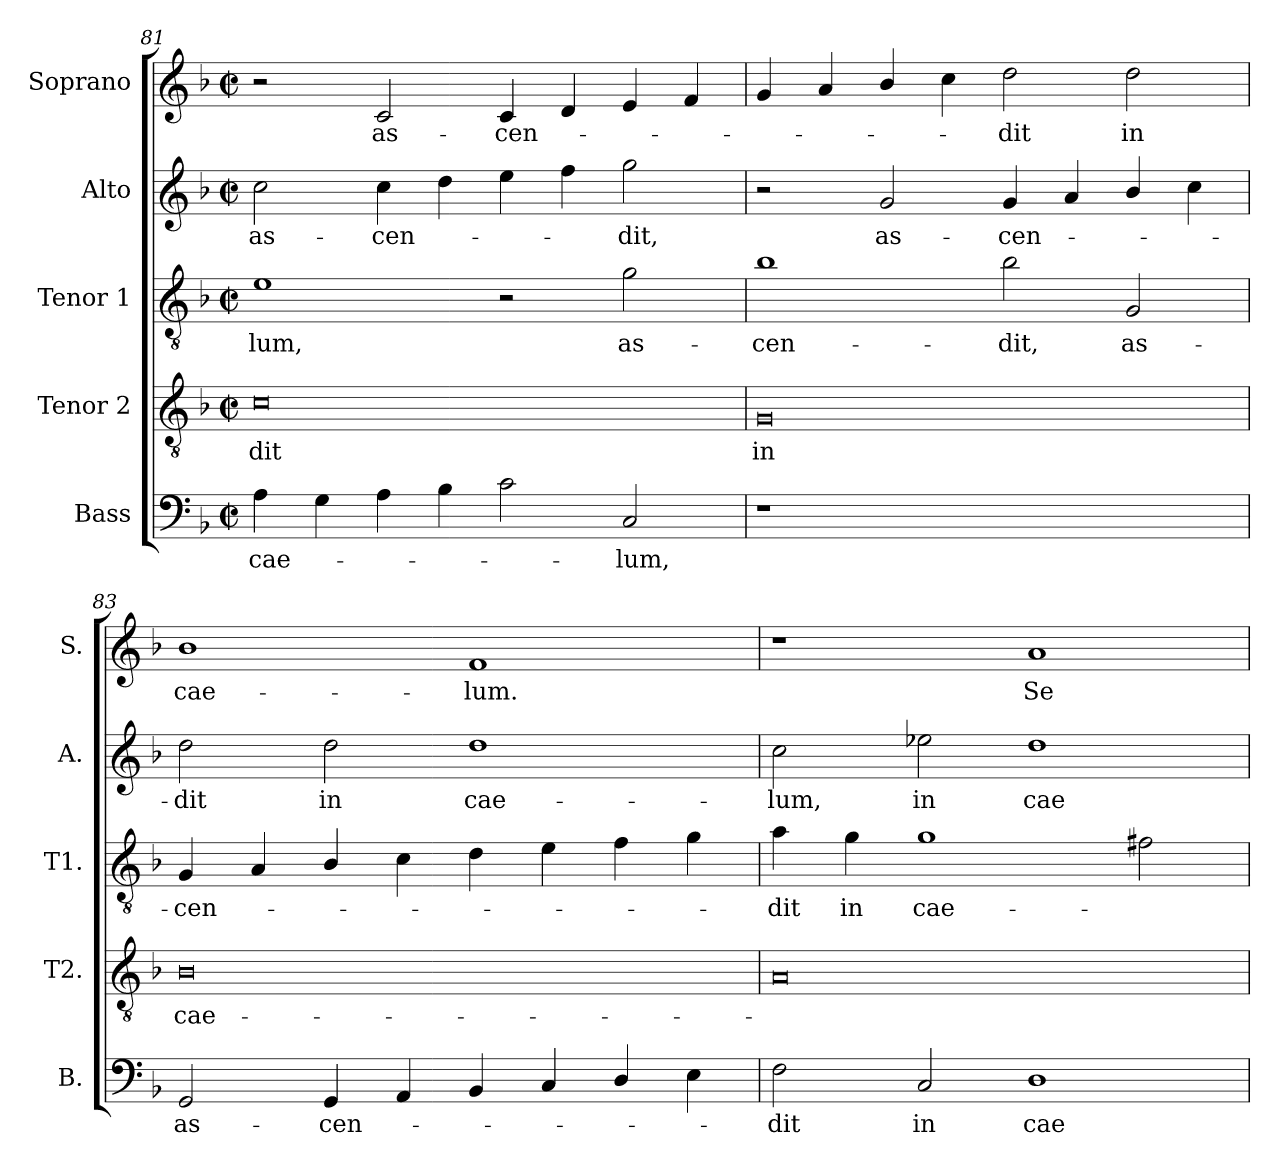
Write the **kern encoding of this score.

**kern	**text	**kern	**text	**kern	**text	**kern	**text	**kern	**text
*part5	*part5	*part4	*part4	*part3	*part3	*part2	*part2	*part1	*part1
*staff5	*staff5	*staff4	*staff4	*staff3	*staff3	*staff2	*staff2	*staff1	*staff1
*I"Bass	*	*I"Tenor 2	*	*I"Tenor 1	*	*I"Alto	*	*I"Soprano	*
*I'B.	*	*I'T2.	*	*I'T1.	*	*I'A.	*	*I'S.	*
*clefF4	*	*clefGv2	*	*clefGv2	*	*clefG2	*	*clefG2	*
*	*	*ITrd7c12	*	*ITrd7c12	*	*	*	*	*
*k[b-]	*	*k[b-]	*	*k[b-]	*	*k[b-]	*	*k[b-]	*
*F:	*	*F:	*	*F:	*	*F:	*	*F:	*
*M2/2	*	*M2/2	*	*M2/2	*	*M2/2	*	*M2/2	*
*met(c|)	*	*met(c|)	*	*met(c|)	*	*met(c|)	*	*met(c|)	*
=81	=81	=81	=81	=81	=81	=81	=81	=81	=81
!	!LO:LY:b:color=#000000	!	!	!	!	!	!	!	!
!	!	!	!LO:LY:b:color=#000000	!	!	!	!	!	!
!	!	!	!	!	!LO:LY:b:color=#000000	!	!	!	!
!	!	!	!	!	!	!	!LO:LY:b:color=#000000	!	!
4Ai\	cae-	0Ci	-dit	1Ei	-lum,	2cci\	as-	2r	.
4Gi\	.	.	.	.	.	.	.	.	.
!	!	!	!	!	!	!	!LO:LY:b:color=#000000	!	!
!	!	!	!	!	!	!	!	!	!LO:LY:b:color=#000000
4Ai\	.	.	.	.	.	4cci\	-cen-	2ci/	as-
4B-i\	.	.	.	.	.	4ddi\	.	.	.
!	!	!	!	!	!	!	!	!	!LO:LY:b:color=#000000
2ci\	.	.	.	2r	.	4eei\	.	4ci/	-cen-
.	.	.	.	.	.	4ffi\	.	4di/	.
!	!LO:LY:b:color=#000000	!	!	!	!	!	!	!	!
!	!	!	!	!	!LO:LY:b:color=#000000	!	!	!	!
!	!	!	!	!	!	!	!LO:LY:b:color=#000000	!	!
2Ci/	-lum,	.	.	2Gi\	as-	2ggi\	-dit,	4ei/	.
.	.	.	.	.	.	.	.	4fi/	.
=82	=82	=82	=82	=82	=82	=82	=82	=82	=82
!LO:N:vis=1	!	!	!	!	!	!	!	!	!
!	!	!	!LO:LY:b:color=#000000	!	!	!	!	!	!
!	!	!	!	!	!LO:LY:b:color=#000000	!	!	!	!
1r	.	0GGi	in	1B-i	-cen-	2r	.	4gi/	.
.	.	.	.	.	.	.	.	4ai/	.
!	!	!	!	!	!	!	!LO:LY:b:color=#000000	!	!
.	.	.	.	.	.	2gi/	as-	4b-i/	.
.	.	.	.	.	.	.	.	4cci\	.
!	!	!	!	!	!LO:LY:b:color=#000000	!	!	!	!
!	!	!	!	!	!	!	!LO:LY:b:color=#000000	!	!
!	!	!	!	!	!	!	!	!	!LO:LY:b:color=#000000
1ryy	.	.	.	2B-i\	-dit,	4gi/	-cen-	2ddi\	-dit
.	.	.	.	.	.	4ai/	.	.	.
!	!	!	!	!	!LO:LY:b:color=#000000	!	!	!	!
!	!	!	!	!	!	!	!	!	!LO:LY:b:color=#000000
.	.	.	.	2GGi/	as-	4b-i/	.	2ddi\	in
.	.	.	.	.	.	4cci\	.	.	.
=83	=83	=83	=83	=83	=83	=83	=83	=83	=83
!	!LO:LY:b:color=#000000	!	!	!	!	!	!	!	!
!	!	!	!LO:LY:b:color=#000000	!	!	!	!	!	!
!	!	!	!	!	!LO:LY:b:color=#000000	!	!	!	!
!	!	!	!	!	!	!	!LO:LY:b:color=#000000	!	!
!	!	!	!	!	!	!	!	!	!LO:LY:b:color=#000000
2GGi/	as-	0BB-i	cae-	4GGi/	-cen-	2ddi\	-dit	1b-i	cae-
.	.	.	.	4AAi/	.	.	.	.	.
!	!LO:LY:b:color=#000000	!	!	!	!	!	!	!	!
!	!	!	!	!	!	!	!LO:LY:b:color=#000000	!	!
4GGi/	-cen-	.	.	4BB-i/	.	2ddi\	in	.	.
4AAi/	.	.	.	4Ci\	.	.	.	.	.
!	!	!	!	!	!	!	!LO:LY:b:color=#000000	!	!
!	!	!	!	!	!	!	!	!	!LO:LY:b:color=#000000
4BB-i/	.	.	.	4Di\	.	1ddi	cae-	1fi	-lum.
4Ci/	.	.	.	4Ei\	.	.	.	.	.
4Di/	.	.	.	4Fi\	.	.	.	.	.
4Ei\	.	.	.	4Gi\	.	.	.	.	.
!!LO:LB:g=z
=84	=84	=84	=84	=84	=84	=84	=84	=84	=84
!	!LO:LY:b:color=#000000	!	!	!	!	!	!	!	!
!	!	!	!	!	!LO:LY:b:color=#000000	!	!	!	!
!	!	!	!	!	!	!	!LO:LY:b:color=#000000	!	!
2Fi\	-dit	0AAi	.	4Ai\	-dit	2cci\	-lum,	1r	.
!	!	!	!	!	!LO:LY:b:color=#000000	!	!	!	!
.	.	.	.	4Gi\	in	.	.	.	.
!	!LO:LY:b:color=#000000	!	!	!	!	!	!	!	!
!	!	!	!	!	!LO:LY:b:color=#000000	!	!	!	!
!	!	!	!	!	!	!	!LO:LY:b:color=#000000	!	!
2Ci/	in	.	.	1Gi	cae-	2ee-Xi\	in	.	.
!	!LO:LY:b:color=#000000	!	!	!	!	!	!	!	!
!	!	!	!	!	!	!	!LO:LY:b:color=#000000	!	!
!	!	!	!	!	!	!	!	!	!LO:LY:b:color=#000000
1Di	cae-	.	.	.	.	1ddi	cae-	1ai	Se-
.	.	.	.	2F#Xi\	.	.	.	.	.
=	=	=	=	=	=	=	=	=	=
*-	*-	*-	*-	*-	*-	*-	*-	*-	*-
